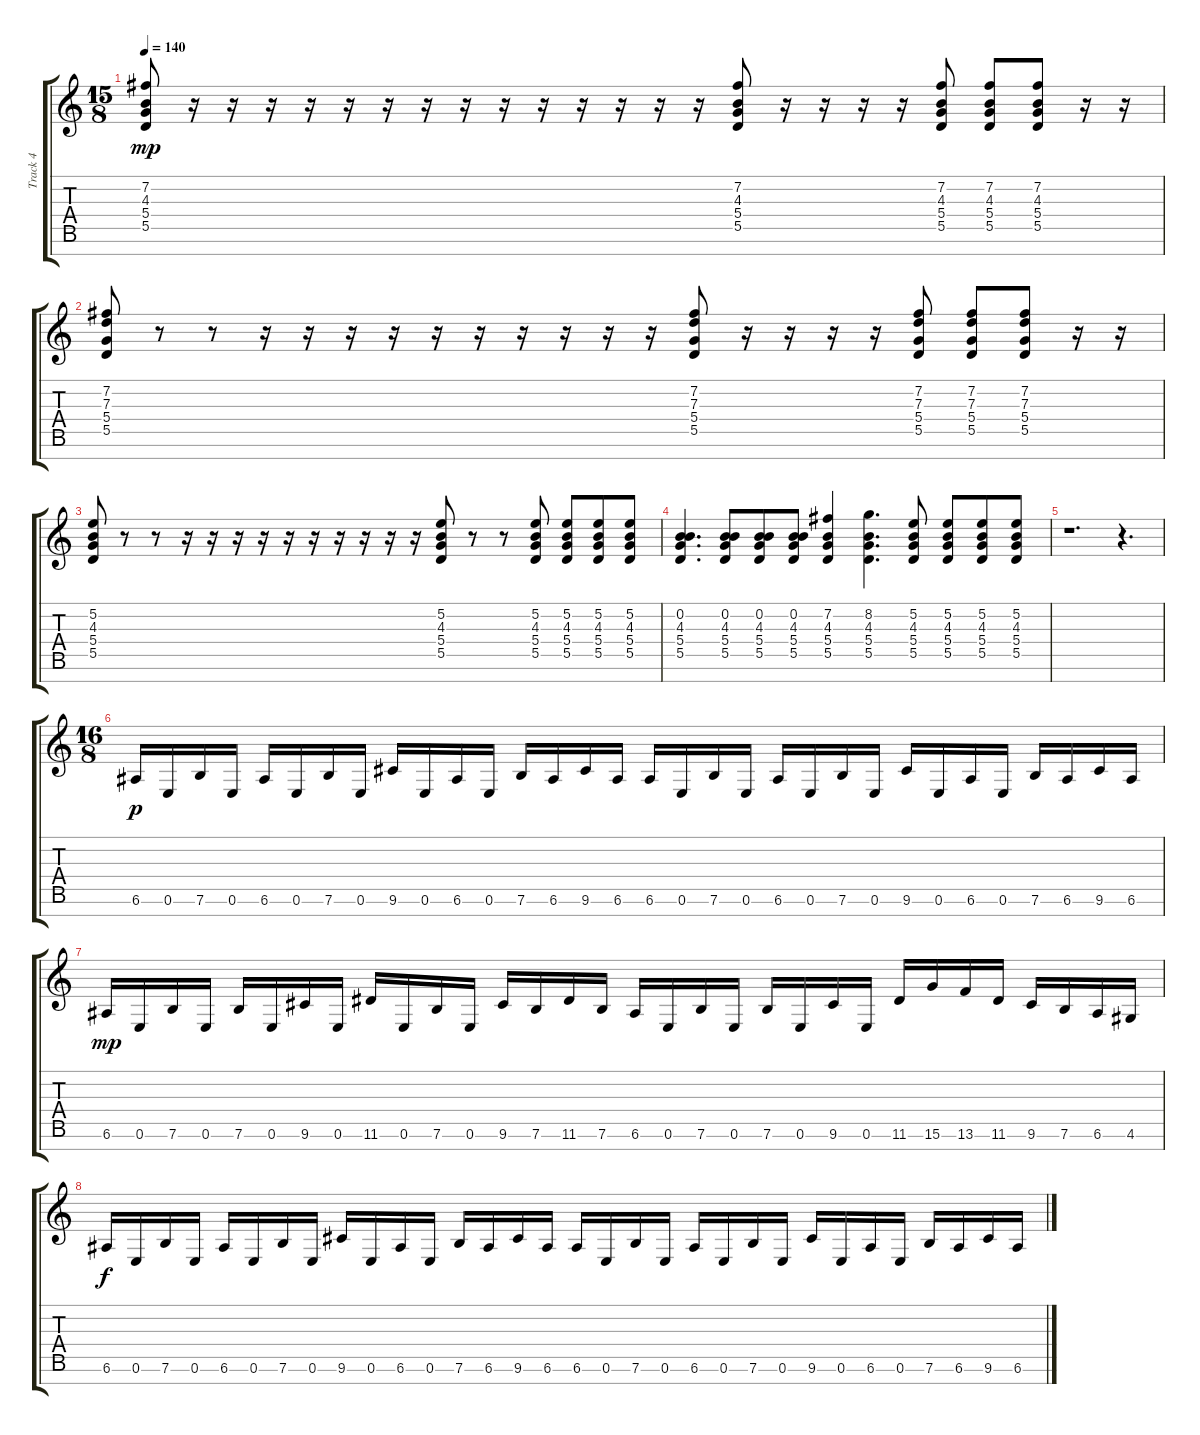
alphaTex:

\track ("Track 4" "Track 4") {instrument distortionguitar}
\staff {score tabs}
\tuning (E4 B3 G3 D3 A2 E2 B1) {hide}
\ts (15 8)
\tempo 140
\clef g2
\ks c
(7.2 4.3 5.4 5.5).8{dy mp} r.16 r.16 r.16 r.16 r.16 r.16 r.16 r.16 r.16 r.16 r.16 r.16 r.16 r.16 (7.2 4.3 5.4 5.5).8 r.16 r.16 r.16 r.16 (7.2 4.3 5.4 5.5).8 (7.2 4.3 5.4 5.5).8 (7.2 4.3 5.4 5.5).8 r.16 r.16 |
(7.2 7.3 5.4 5.5).8 r.8 r.8 r.16 r.16 r.16 r.16 r.16 r.16 r.16 r.16 r.16 r.16 (7.2 7.3 5.4 5.5).8 r.16 r.16 r.16 r.16 (7.2 7.3 5.4 5.5).8 (7.2 7.3 5.4 5.5).8 (7.2 7.3 5.4 5.5).8 r.16 r.16 |
(5.2 4.3 5.4 5.5).8 r.8 r.8 r.16 r.16 r.16 r.16 r.16 r.16 r.16 r.16 r.16 r.16 (5.2 4.3 5.4 5.5).8 r.8 r.8 (5.2 4.3 5.4 5.5).8 (5.2 4.3 5.4 5.5).8 (5.2 4.3 5.4 5.5).8 (5.2 4.3 5.4 5.5).8 |
(0.2 4.3 5.4 5.5).4{d} (0.2 4.3 5.4 5.5).8 (0.2 4.3 5.4 5.5).8 (0.2 4.3 5.4 5.5).8 (7.2 4.3 5.4 5.5).4 (8.2 4.3 5.4 5.5).4{d} (5.2 4.3 5.4 5.5).8 (5.2 4.3 5.4 5.5).8 (5.2 4.3 5.4 5.5).8 (5.2 4.3 5.4 5.5).8 |
r.1{d} r.4{d} |
\ts (16 8)
6.6.16{dy p} 0.6.16 7.6.16 0.6.16 6.6.16 0.6.16 7.6.16 0.6.16 9.6.16 0.6.16 6.6.16 0.6.16 7.6.16 6.6.16 9.6.16 6.6.16 6.6.16 0.6.16 7.6.16 0.6.16 6.6.16 0.6.16 7.6.16 0.6.16 9.6.16 0.6.16 6.6.16 0.6.16 7.6.16 6.6.16 9.6.16 6.6.16 |
6.6.16{dy mp} 0.6.16 7.6.16 0.6.16 7.6.16 0.6.16 9.6.16 0.6.16 11.6.16 0.6.16 7.6.16 0.6.16 9.6.16 7.6.16 11.6.16 7.6.16 6.6.16 0.6.16 7.6.16 0.6.16 7.6.16 0.6.16 9.6.16 0.6.16 11.6.16 15.6.16 13.6.16 11.6.16 9.6.16 7.6.16 6.6.16 4.6.16 |
6.6.16{dy f} 0.6.16 7.6.16 0.6.16 6.6.16 0.6.16 7.6.16 0.6.16 9.6.16 0.6.16 6.6.16 0.6.16 7.6.16 6.6.16 9.6.16 6.6.16 6.6.16 0.6.16 7.6.16 0.6.16 6.6.16 0.6.16 7.6.16 0.6.16 9.6.16 0.6.16 6.6.16 0.6.16 7.6.16 6.6.16 9.6.16 6.6.16
